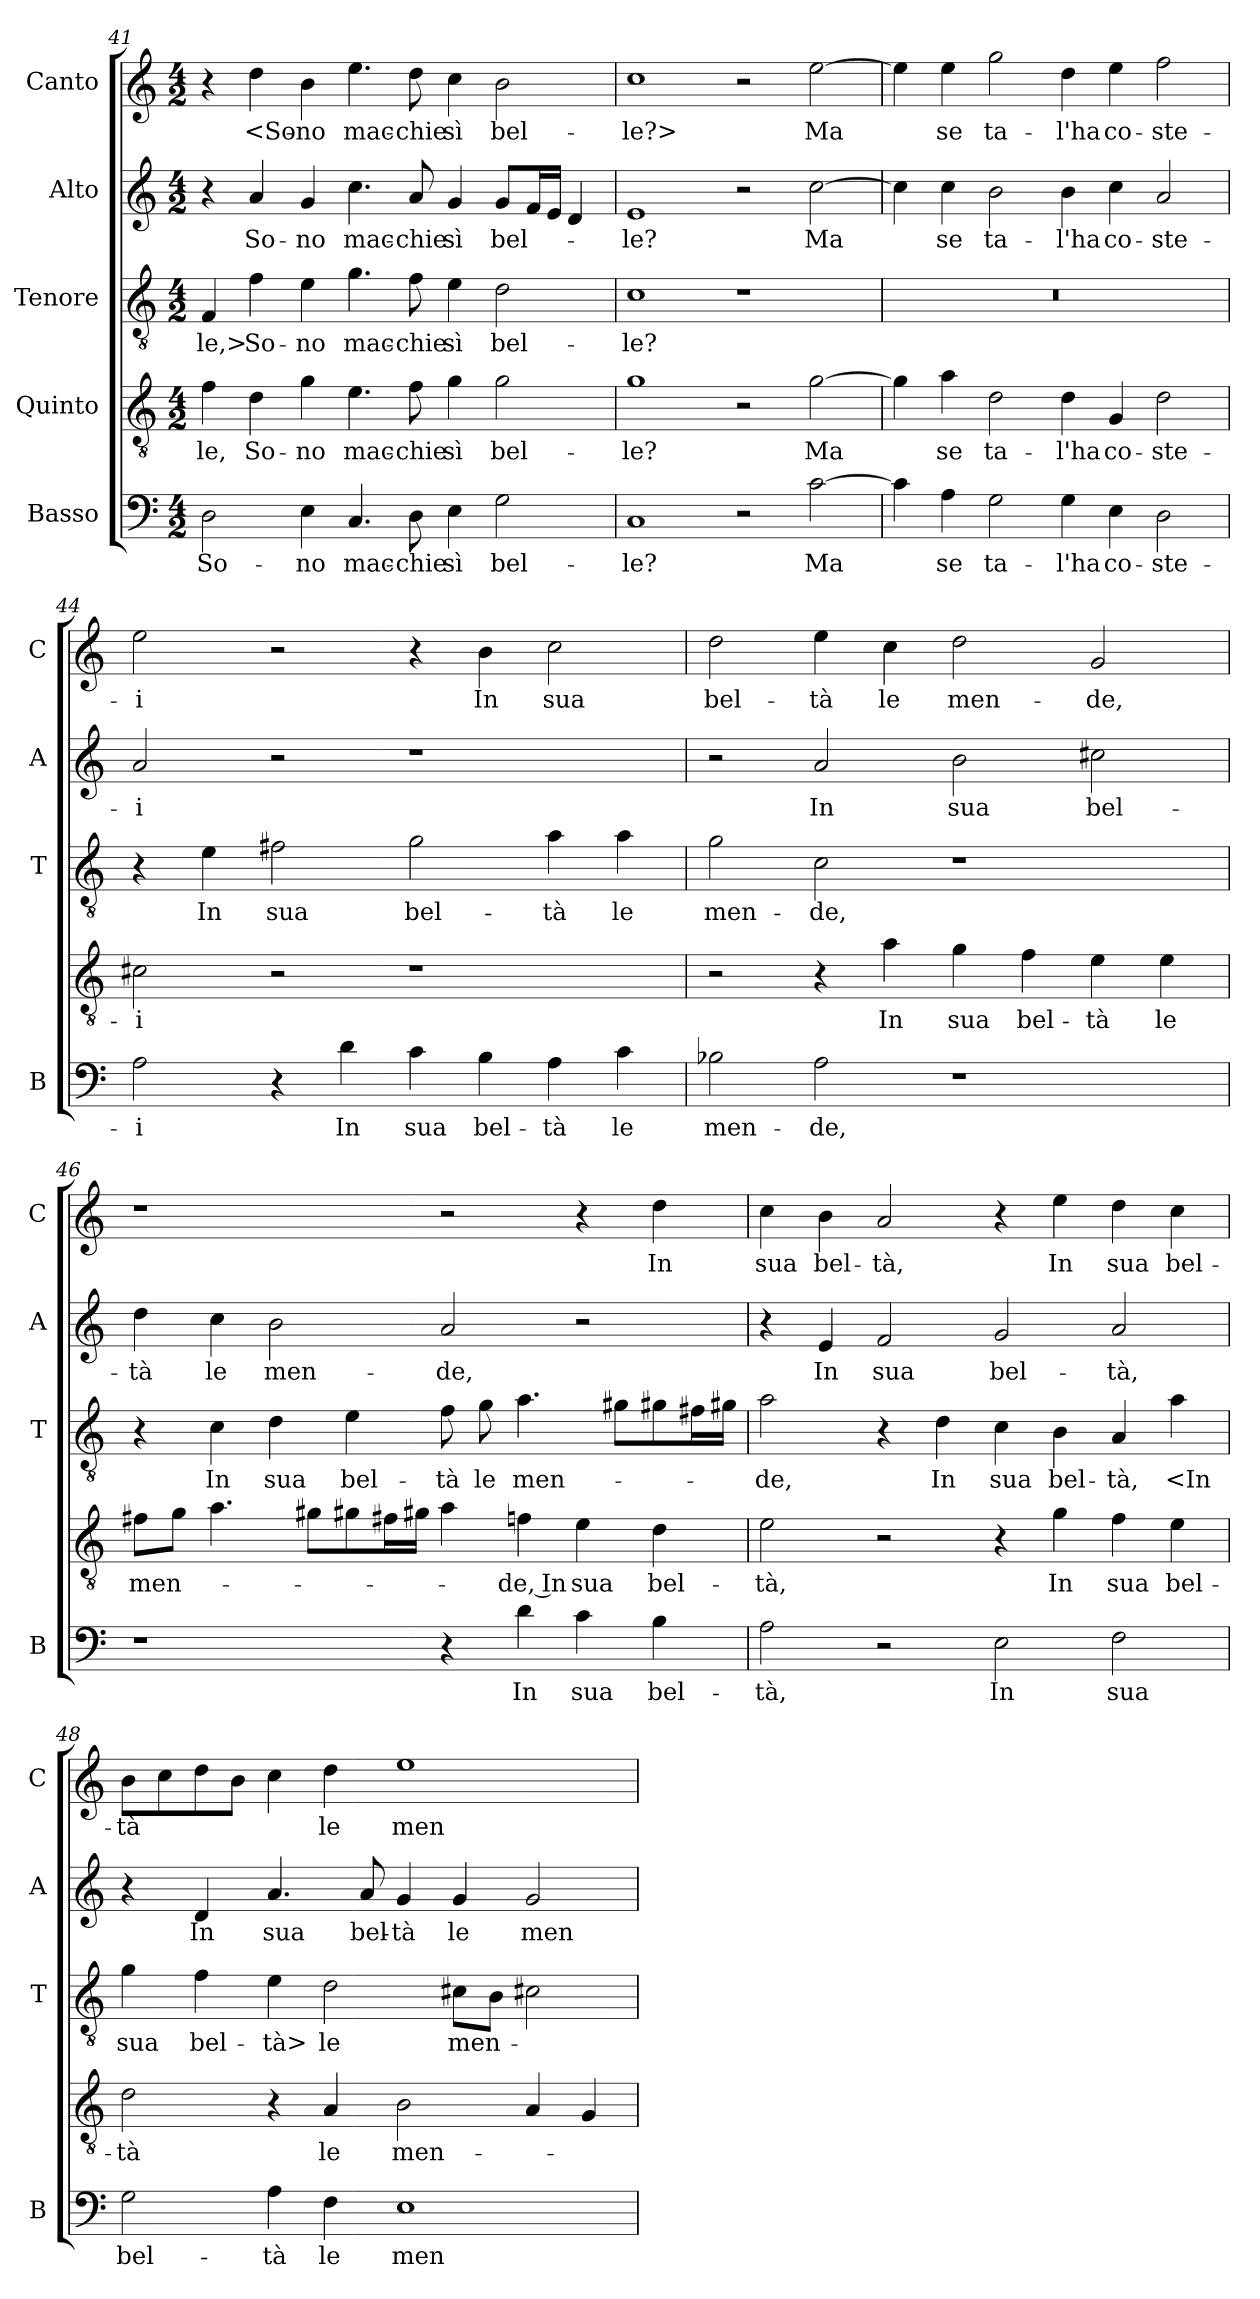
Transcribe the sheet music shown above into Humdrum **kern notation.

**kern	**text	**kern	**text	**kern	**text	**kern	**text	**kern	**text
*part5	*part5	*part4	*part4	*part3	*part3	*part2	*part2	*part1	*part1
*staff5	*staff5	*staff4	*staff4	*staff3	*staff3	*staff2	*staff2	*staff1	*staff1
*I"Basso	*	*I"Quinto	*	*I"Tenore	*	*I"Alto	*	*I"Canto	*
*I'B	*	*	*	*I'T	*	*I'A	*	*I'C	*
*clefF4	*	*clefGv2	*	*clefGv2	*	*clefG2	*	*clefG2	*
*k[]	*	*k[]	*	*k[]	*	*k[]	*	*k[]	*
*M4/2	*	*M4/2	*	*M4/2	*	*M4/2	*	*M4/2	*
=41	=41	=41	=41	=41	=41	=41	=41	=41	=41
2D	So-	4f	-le,	4F	-le,>	4r	.	4r	.
.	.	4d	So-	4f	So-	4a	So-	4dd	<So-
4E	-no	4g	-no	4e	-no	4g	-no	4b	-no
4.C	mac-	4.e	mac-	4.g	mac-	4.cc	mac-	4.ee	mac-
8D	-chie	8f	-chie	8f	-chie	8a	-chie	8dd	-chie
4E	sì	4g	sì	4e	sì	4g	sì	4cc	sì
2G	bel-	2g	bel-	2d	bel-	8gL	bel-	2b	bel-
.	.	.	.	.	.	16fL	.	.	.
.	.	.	.	.	.	16eJJ	.	.	.
.	.	.	.	.	.	4d	.	.	.
=42	=42	=42	=42	=42	=42	=42	=42	=42	=42
1C	-le?	1g	-le?	1c	-le?	1e	-le?	1cc	-le?>
2r	.	2r	.	1r	.	2r	.	2r	.
[2c	Ma	[2g	Ma	.	.	[2cc	Ma	[2ee	Ma
=43	=43	=43	=43	=43	=43	=43	=43	=43	=43
4c]	.	4g]	.	0r	.	4cc]	.	4ee]	.
4A	se	4a	se	.	.	4cc	se	4ee	se
2G	ta-	2d	ta-	.	.	2b	ta-	2gg	ta-
4G	-l'ha	4d	-l'ha	.	.	4b	-l'ha	4dd	-l'ha
4E	co-	4G	co-	.	.	4cc	co-	4ee	co-
2D	-ste-	2d	-ste-	.	.	2a	-ste-	2ff	-ste-
=44	=44	=44	=44	=44	=44	=44	=44	=44	=44
2A	-i	2c#X	-i	4r	.	2a	-i	2ee	-i
.	.	.	.	4e	In	.	.	.	.
4r	.	2r	.	2f#X	sua	2r	.	2r	.
4d	In	.	.	.	.	.	.	.	.
4c	sua	1r	.	2g	bel-	1r	.	4r	.
4B	bel-	.	.	.	.	.	.	4b	In
4A	-tà	.	.	4a	-tà	.	.	2cc	sua
4c	le	.	.	4a	le	.	.	.	.
=45	=45	=45	=45	=45	=45	=45	=45	=45	=45
2B-X	men-	2r	.	2g	men-	2r	.	2dd	bel-
2A	-de,	4r	.	2c	-de,	2a	In	4ee	-tà
.	.	4a	In	.	.	.	.	4cc	le
1r	.	4g	sua	1r	.	2b	sua	2dd	men-
.	.	4f	bel-	.	.	.	.	.	.
.	.	4e	-tà	.	.	2cc#X	bel-	2g	-de,
.	.	4e	le	.	.	.	.	.	.
=46	=46	=46	=46	=46	=46	=46	=46	=46	=46
1r	.	8f#XL	men-	4r	.	4dd	-tà	1r	.
.	.	8gJ	.	.	.	.	.	.	.
.	.	4.a	.	4c	In	4cc	le	.	.
.	.	.	.	4d	sua	2b	men-	.	.
.	.	8g#XL	.	.	.	.	.	.	.
.	.	8g#X	.	4e	bel-	.	.	.	.
.	.	16f#XL	.	.	.	.	.	.	.
.	.	16g#XJJ	.	.	.	.	.	.	.
4r	.	4a	.	8f	-tà	2a	-de,	2r	.
.	.	.	.	8g	le	.	.	.	.
4d	In	4fn	-de, In	4.a	men-	.	.	.	.
4c	sua	4e	sua	.	.	2r	.	4r	.
.	.	.	.	8g#XL	.	.	.	.	.
4B	bel-	4d	bel-	8g#X	.	.	.	4dd	In
.	.	.	.	16f#XL	.	.	.	.	.
.	.	.	.	16g#XJJ	.	.	.	.	.
=47	=47	=47	=47	=47	=47	=47	=47	=47	=47
2A	-tà,	2e	-tà,	2a	-de,	4r	.	4cc	sua
.	.	.	.	.	.	4e	In	4b	bel-
2r	.	2r	.	4r	.	2f	sua	2a	-tà,
.	.	.	.	4d	In	.	.	.	.
2E	In	4r	.	4c	sua	2g	bel-	4r	.
.	.	4g	In	4B	bel-	.	.	4ee	In
2F	sua	4f	sua	4A	-tà,	2a	-tà,	4dd	sua
.	.	4e	bel-	4a	<In	.	.	4cc	bel-
=48	=48	=48	=48	=48	=48	=48	=48	=48	=48
2G	bel-	2d	-tà	4g	sua	4r	.	8bL	-tà
.	.	.	.	.	.	.	.	8cc	.
.	.	.	.	4f	bel-	4d	In	8dd	.
.	.	.	.	.	.	.	.	8bJ	.
4A	-tà	4r	.	4e	-tà>	4.a	sua	4cc	.
4F	le	4A	le	2d	le	.	.	4dd	le
.	.	.	.	.	.	8a	bel-	.	.
1E	men-	2B	men-	.	.	4g	-tà	1ee	men-
.	.	.	.	8c#XL	men-	4g	le	.	.
.	.	.	.	8BJ	.	.	.	.	.
.	.	4A	.	2c#X	.	2g	men-	.	.
.	.	4G	.	.	.	.	.	.	.
=	=	=	=	=	=	=	=	=	=
*-	*-	*-	*-	*-	*-	*-	*-	*-	*-
